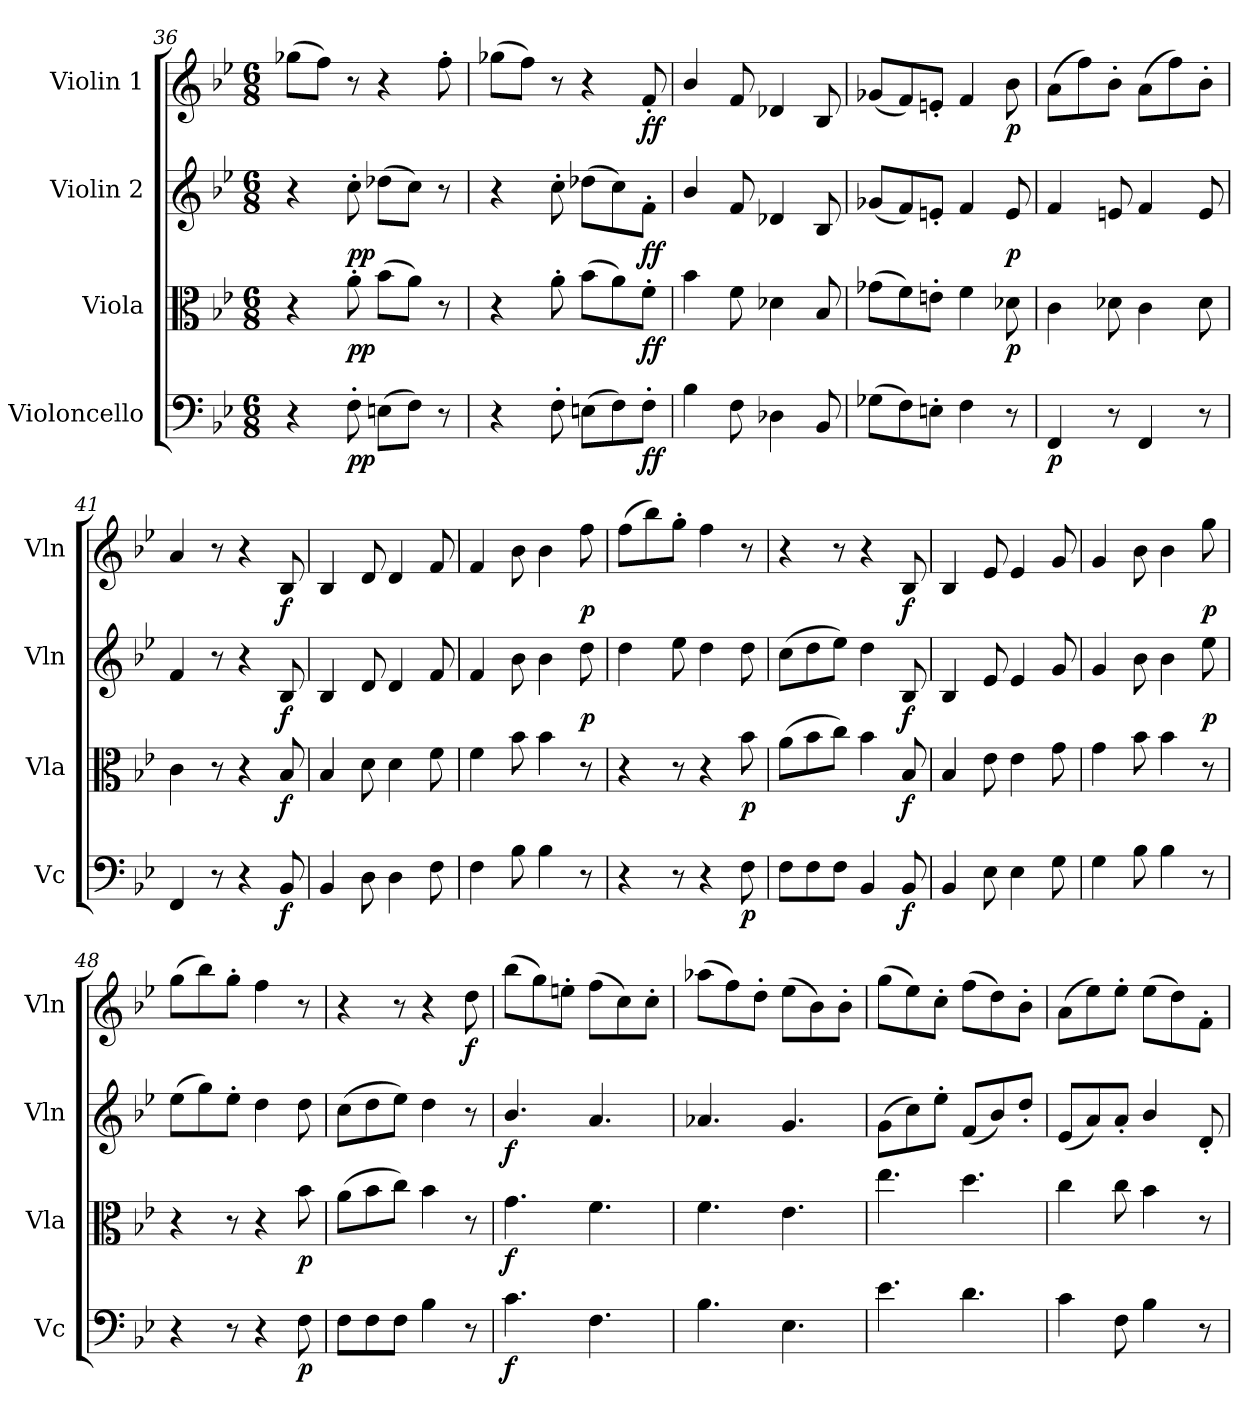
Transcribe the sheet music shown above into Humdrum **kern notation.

**kern	**dynam	**kern	**dynam	**kern	**dynam	**kern	**dynam
*part4	*part4	*part3	*part3	*part2	*part2	*part1	*part1
*staff4	*staff4	*staff3	*staff3	*staff2	*staff2	*staff1	*staff1
*I"Violoncello	*	*I"Viola	*	*I"Violin 2	*	*I"Violin 1	*
*I'Vc	*	*I'Vla	*	*I'Vln	*	*I'Vln	*
*clefF4	*	*clefC3	*	*clefG2	*	*clefG2	*
*k[b-e-]	*	*k[b-e-]	*	*k[b-e-]	*	*k[b-e-]	*
*M6/8	*	*M6/8	*	*M6/8	*	*M6/8	*
=36	=36	=36	=36	=36	=36	=36	=36
4r	.	4r	.	4r	.	(>8gg-X\L	.
.	.	.	.	.	.	8ff\J)	.
!	!LO:DY:b	!	!LO:DY:b	!	!LO:DY:b	!	!
8F'\	pp	8a'\	pp	8cc'\	pp	8r	.
(>8En\L	.	(>8b-\L	.	(>8dd-X\L	.	4r	.
8F\J)	.	8a\J)	.	8cc\J)	.	.	.
8r	.	8r	.	8r	.	8ff'\	.
!!LO:LB:g=z
=37	=37	=37	=37	=37	=37	=37	=37
4r	.	4r	.	4r	.	(>8gg-X\L	.
.	.	.	.	.	.	8ff\J)	.
8F'\	.	8a'\	.	8cc'\	.	8r	.
(>8En\L	.	(>8b-\L	.	(>8dd-X\L	.	4r	.
8F\)	.	8a\)	.	8cc\)	.	.	.
!	!LO:DY:b	!	!LO:DY:b	!	!LO:DY:b	!	!LO:DY:b
8F'\J	ff	8f'\J	ff	8f'\J	ff	8f'/	ff
=38	=38	=38	=38	=38	=38	=38	=38
4B-\	.	4b-\	.	4b-/	.	4b-/	.
8F\	.	8f\	.	8f/	.	8f/	.
4D-X\	.	4d-X\	.	4d-X/	.	4d-X/	.
8BB-/	.	8B-/	.	8B-/	.	8B-/	.
=39	=39	=39	=39	=39	=39	=39	=39
(>8G-X\L	.	(>8g-X\L	.	(<8g-X/L	.	(<8g-X/L	.
8F\)	.	8f\)	.	8f/)	.	8f/)	.
8En'\J	.	8en'\J	.	8en'/J	.	8en'/J	.
4F\	.	4f\	.	4f/	.	4f/	.
!	!	!	!LO:DY:b	!	!LO:DY:b	!	!LO:DY:b
8r	.	8d-X\	p	8e/	p	8b-\	p
=40	=40	=40	=40	=40	=40	=40	=40
!	!LO:DY:b	!	!	!	!	!	!
4FF/	p	4c\	.	4f/	.	(>8a\L	.
.	.	.	.	.	.	8ff\)	.
8r	.	8d-X\	.	8en/	.	8b-'\J	.
4FF/	.	4c\	.	4f/	.	(>8a\L	.
.	.	.	.	.	.	8ff\)	.
8r	.	8d-\	.	8e/	.	8b-'\J	.
=41	=41	=41	=41	=41	=41	=41	=41
4FF/	.	4c\	.	4f/	.	4a/	.
8r	.	8r	.	8r	.	8r	.
4r	.	4r	.	4r	.	4r	.
!	!LO:DY:b	!	!LO:DY:b	!	!LO:DY:b	!	!LO:DY:b
8BB-/	f	8B-/	f	8B-/	f	8B-/	f
!!LO:PB:g=z
=42	=42	=42	=42	=42	=42	=42	=42
4BB-/	.	4B-/	.	4B-/	.	4B-/	.
8D\	.	8d\	.	8d/	.	8d/	.
4D\	.	4d\	.	4d/	.	4d/	.
8F\	.	8f\	.	8f/	.	8f/	.
=43	=43	=43	=43	=43	=43	=43	=43
4F\	.	4f\	.	4f/	.	4f/	.
8B-\	.	8b-\	.	8b-\	.	8b-\	.
4B-\	.	4b-\	.	4b-\	.	4b-\	.
!	!	!	!	!	!LO:DY:b	!	!LO:DY:b
8r	.	8r	.	8dd\	p	8ff\	p
=44	=44	=44	=44	=44	=44	=44	=44
4r	.	4r	.	4dd\	.	(>8ff\L	.
.	.	.	.	.	.	8bb-\)	.
8r	.	8r	.	8ee-\	.	8gg'\J	.
4r	.	4r	.	4dd\	.	4ff\	.
!	!LO:DY:b	!	!LO:DY:b	!	!	!	!
8F\	p	8b-\	p	8dd\	.	8r	.
=45	=45	=45	=45	=45	=45	=45	=45
8F\L	.	(>8a\L	.	(>8cc\L	.	4r	.
8F\	.	8b-\	.	8dd\	.	.	.
8F\J	.	8cc\J)	.	8ee-\J)	.	8r	.
4BB-/	.	4b-\	.	4dd\	.	4r	.
!	!LO:DY:b	!	!LO:DY:b	!	!LO:DY:b	!	!LO:DY:b
8BB-/	f	8B-/	f	8B-/	f	8B-/	f
=46	=46	=46	=46	=46	=46	=46	=46
4BB-/	.	4B-/	.	4B-/	.	4B-/	.
8E-\	.	8e-\	.	8e-/	.	8e-/	.
4E-\	.	4e-\	.	4e-/	.	4e-/	.
8G\	.	8g\	.	8g/	.	8g/	.
!!LO:LB:g=z
=47	=47	=47	=47	=47	=47	=47	=47
4G\	.	4g\	.	4g/	.	4g/	.
8B-\	.	8b-\	.	8b-\	.	8b-\	.
4B-\	.	4b-\	.	4b-\	.	4b-\	.
!	!	!	!	!	!LO:DY:b	!	!LO:DY:b
8r	.	8r	.	8ee-\	p	8gg\	p
=48	=48	=48	=48	=48	=48	=48	=48
4r	.	4r	.	(>8ee-\L	.	(>8gg\L	.
.	.	.	.	8gg\)	.	8bb-\)	.
8r	.	8r	.	8ee-'\J	.	8gg'\J	.
4r	.	4r	.	4dd\	.	4ff\	.
!	!LO:DY:b	!	!LO:DY:b	!	!	!	!
8F\	p	8b-\	p	8dd\	.	8r	.
=49	=49	=49	=49	=49	=49	=49	=49
8F\L	.	(>8a\L	.	(>8cc\L	.	4r	.
8F\	.	8b-\	.	8dd\	.	.	.
8F\J	.	8cc\J)	.	8ee-\J)	.	8r	.
4B-\	.	4b-\	.	4dd\	.	4r	.
!	!	!	!	!	!	!	!LO:DY:b
8r	.	8r	.	8r	.	8dd\	f
=50	=50	=50	=50	=50	=50	=50	=50
!	!LO:DY:b	!	!LO:DY:b	!	!LO:DY:b	!	!
4.c\	f	4.g\	f	4.b-/	f	(>8bb-\L	.
.	.	.	.	.	.	8gg\)	.
.	.	.	.	.	.	8een'\J	.
4.F\	.	4.f\	.	4.a/	.	(>8ff\L	.
.	.	.	.	.	.	8cc\)	.
.	.	.	.	.	.	8cc'\J	.
=51	=51	=51	=51	=51	=51	=51	=51
4.B-\	.	4.f\	.	4.a-X/	.	(>8aa-X\L	.
.	.	.	.	.	.	8ff\)	.
.	.	.	.	.	.	8dd'\J	.
4.E-\	.	4.e-\	.	4.g/	.	(>8ee-\L	.
.	.	.	.	.	.	8b-\)	.
.	.	.	.	.	.	8b-'\J	.
!!LO:LB:g=z
=52	=52	=52	=52	=52	=52	=52	=52
4.e-\	.	4.ee-\	.	(>8g\L	.	(>8gg\L	.
.	.	.	.	8cc\)	.	8ee-\)	.
.	.	.	.	8ee-'\J	.	8cc'\J	.
4.d\	.	4.dd\	.	(<8f/L	.	(>8ff\L	.
.	.	.	.	8b-/)	.	8dd\)	.
.	.	.	.	8dd'/J	.	8b-'\J	.
=53	=53	=53	=53	=53	=53	=53	=53
4c\	.	4cc\	.	(<8e-/L	.	(>8a\L	.
.	.	.	.	8a/)	.	8ee-\)	.
8F\	.	8cc\	.	8a'/J	.	8ee-'\J	.
4B-\	.	4b-\	.	4b-/	.	(>8ee-\L	.
.	.	.	.	.	.	8dd\)	.
8r	.	8r	.	8d'/	.	8f'\J	.
=	=	=	=	=	=	=	=
*-	*-	*-	*-	*-	*-	*-	*-
